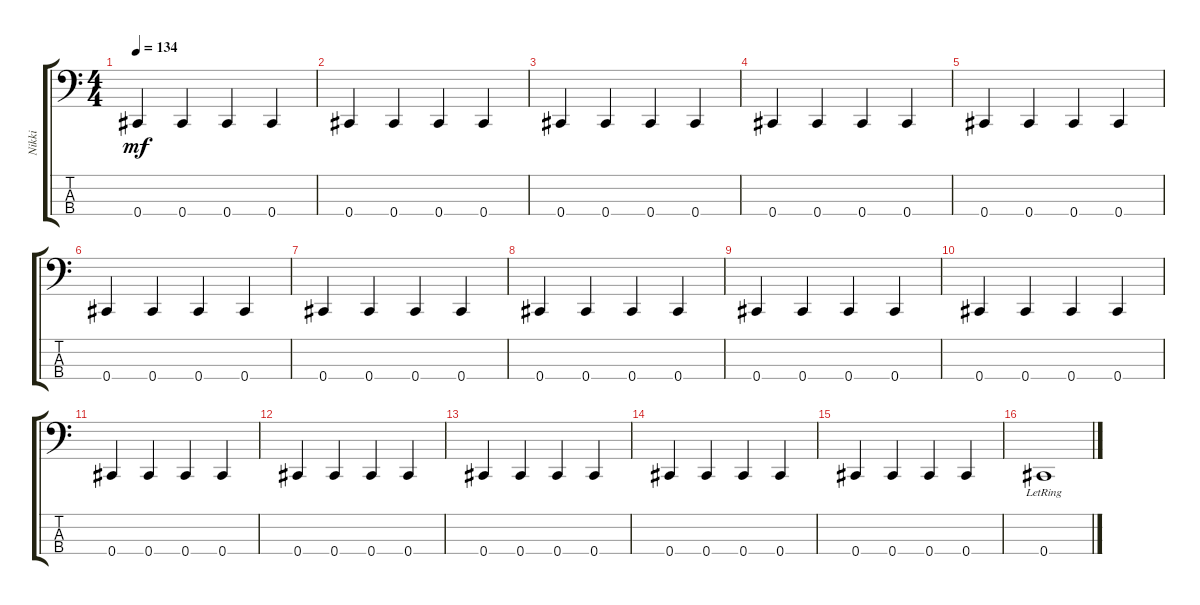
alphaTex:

\track ("Nikki" "Nikki") {instrument electricbassfinger}
\staff {score tabs}
\tuning (Gb2 Db2 Ab1 Db1) {hide}
\ts (4 4)
\tempo 134
\clef f4
\ks c
0.4.4{dy mf} 0.4.4 0.4.4 0.4.4 |
0.4.4 0.4.4 0.4.4 0.4.4 |
0.4.4 0.4.4 0.4.4 0.4.4 |
0.4.4 0.4.4 0.4.4 0.4.4 |
0.4.4 0.4.4 0.4.4 0.4.4 |
0.4.4 0.4.4 0.4.4 0.4.4 |
0.4.4 0.4.4 0.4.4 0.4.4 |
0.4.4 0.4.4 0.4.4 0.4.4 |
0.4.4 0.4.4 0.4.4 0.4.4 |
0.4.4 0.4.4 0.4.4 0.4.4 |
0.4.4 0.4.4 0.4.4 0.4.4 |
0.4.4 0.4.4 0.4.4 0.4.4 |
0.4.4 0.4.4 0.4.4 0.4.4 |
0.4.4 0.4.4 0.4.4 0.4.4 |
0.4.4 0.4.4 0.4.4 0.4.4 |
0.4{lr}.1
